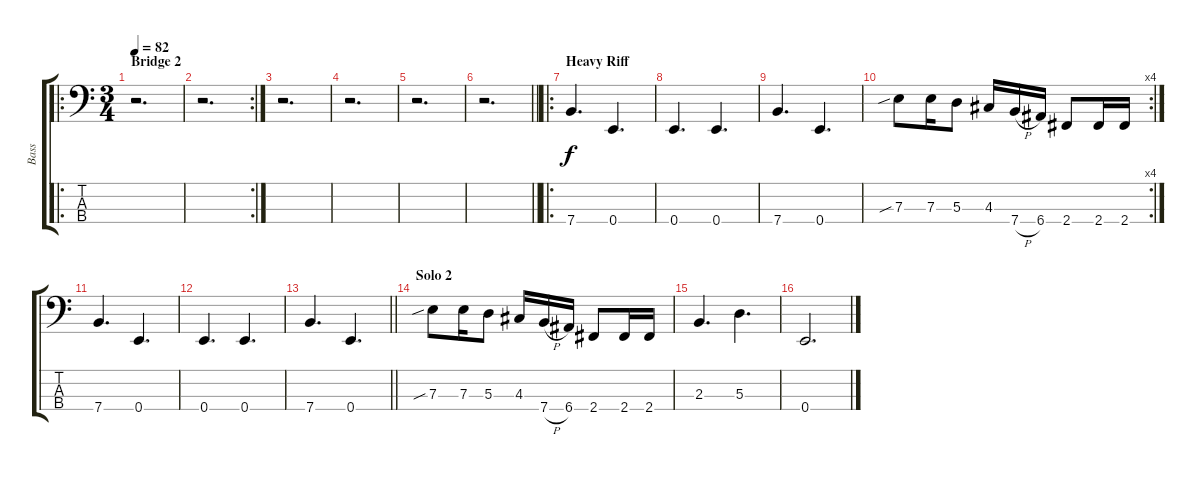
\track ("Bass" "Bass") {instrument electricbassfinger}
\staff {score tabs}
\tuning (G2 D2 A1 E1) {hide}
\ro
\ts (3 4)
\section ("" "Bridge 2")
\tempo 82
\clef f4
\ks c
r.2{d dy f} |
\rc 2
r.2{d} |
r.2{d} |
r.2{d} |
r.2{d} |
\barLineRight lightlight
r.2{d} |
\ro
\section ("" "Heavy Riff")
7.4.4{d} 0.4.4{d} |
0.4.4{d} 0.4.4{d} |
7.4.4{d} 0.4.4{d} |
\rc 4
7.3{sib}.8 7.3.16 5.3.8 4.3.16 7.4{h}.16 6.4.16 2.4.8 2.4.16 2.4.16 |
7.4.4{d} 0.4.4{d} |
0.4.4{d} 0.4.4{d} |
\barLineRight lightlight
7.4.4{d} 0.4.4{d} |
\section ("" "Solo 2")
7.3{sib}.8 7.3.16 5.3.8 4.3.16 7.4{h}.16 6.4.16 2.4.8 2.4.16 2.4.16 |
2.3.4{d} 5.3.4{d} |
0.4.2{d}
